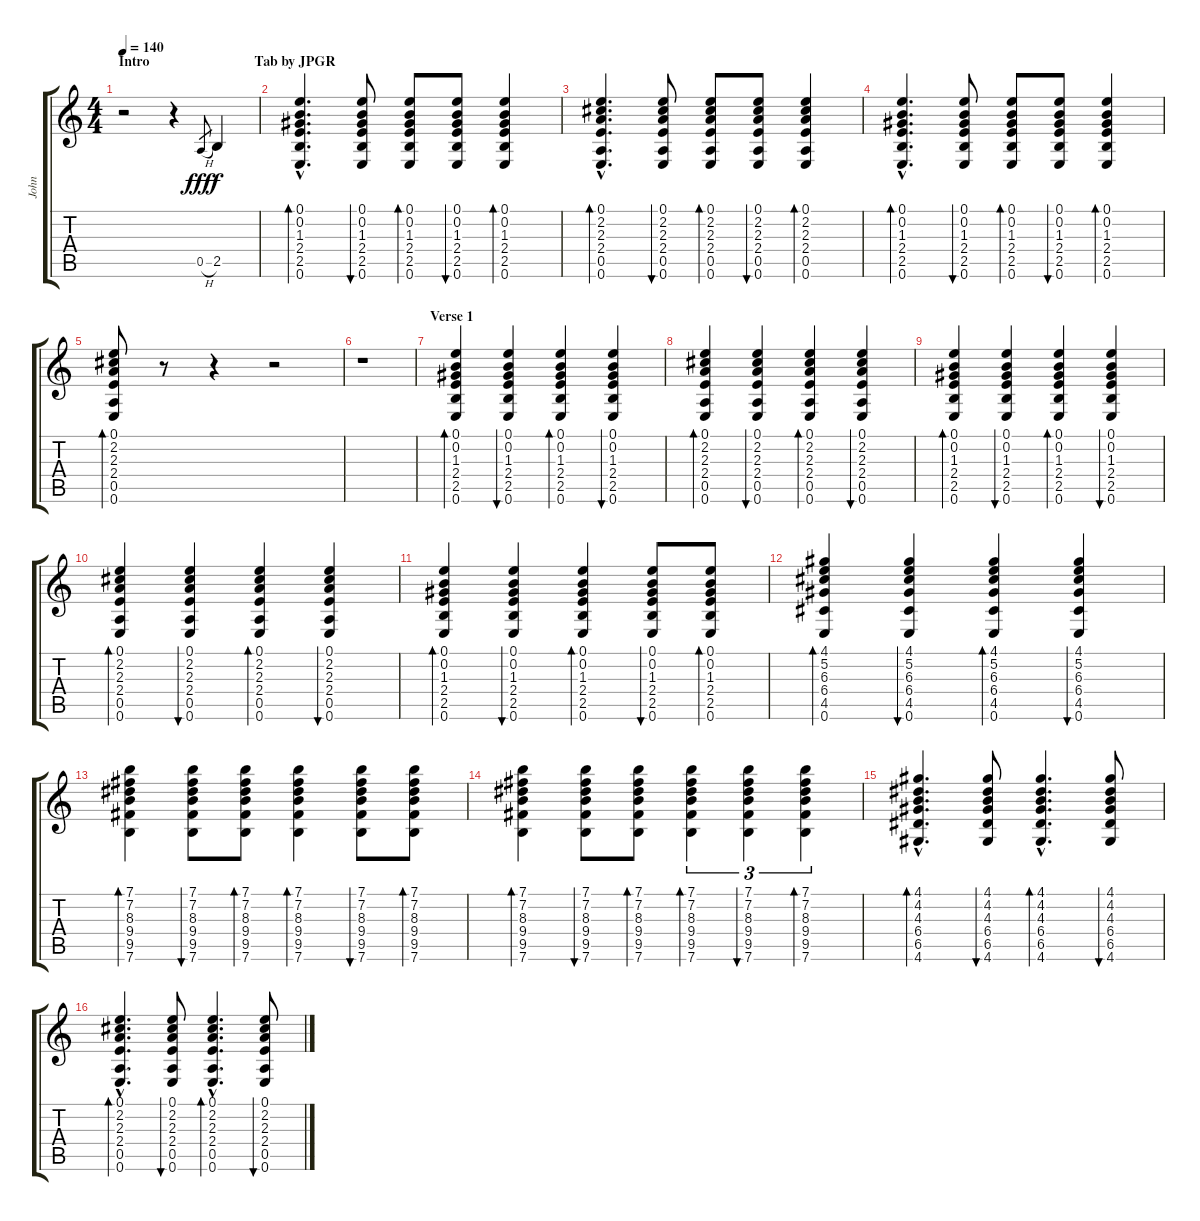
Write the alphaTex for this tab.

\track ("John" "John") {instrument acousticguitarnylon}
\staff {score tabs}
\tuning (E4 B3 G3 D3 A2 E2) {hide}
\ts (4 4)
\section ("" "Intro                              Tab by JPGR")
\tempo 140
\clef g2
\ks c
r.2{dy fff instrument acousticguitarnylon} r.4 0.5{h}.8{gr} 2.5.4{dy f volume 16} |
(0.1{hac} 0.2{hac} 1.3{hac} 2.4{hac} 2.5{hac} 0.6{hac}).4{d bd 60 volume 8} (0.1 0.2 1.3 2.4 2.5 0.6).8{bu 60} (0.1 0.2 1.3 2.4 2.5 0.6).8{bd 60} (0.1 0.2 1.3 2.4 2.5 0.6).8{bu 60} (0.1 0.2 1.3 2.4 2.5 0.6).4{bd 60} |
(0.1{hac} 2.2{hac} 2.3{hac} 2.4{hac} 0.5{hac} 0.6{hac}).4{d bd 60} (0.1 2.2 2.3 2.4 0.5 0.6).8{bu 60} (0.1 2.2 2.3 2.4 0.5 0.6).8{bd 60} (0.1 2.2 2.3 2.4 0.5 0.6).8{bu 60} (0.1 2.2 2.3 2.4 0.5 0.6).4{bd 60} |
(0.1{hac} 0.2{hac} 1.3{hac} 2.4{hac} 2.5{hac} 0.6{hac}).4{d bd 60} (0.1 0.2 1.3 2.4 2.5 0.6).8{bu 60} (0.1 0.2 1.3 2.4 2.5 0.6).8{bd 60} (0.1 0.2 1.3 2.4 2.5 0.6).8{bu 60} (0.1 0.2 1.3 2.4 2.5 0.6).4{bd 60} |
(0.1 2.2 2.3 2.4 0.5 0.6).8{bd 60 volume 12} r.8 r.4 r.2 |
r.1 |
\section ("" "Verse 1")
(0.1 0.2 1.3 2.4 2.5 0.6).4{bd 60 volume 9} (0.1 0.2 1.3 2.4 2.5 0.6).4{bu 60} (0.1 0.2 1.3 2.4 2.5 0.6).4{bd 60} (0.1 0.2 1.3 2.4 2.5 0.6).4{bu 60} |
(0.1 2.2 2.3 2.4 0.5 0.6).4{bd 60} (0.1 2.2 2.3 2.4 0.5 0.6).4{bu 60} (0.1 2.2 2.3 2.4 0.5 0.6).4{bd 60} (0.1 2.2 2.3 2.4 0.5 0.6).4{bu 60} |
(0.1 0.2 1.3 2.4 2.5 0.6).4{bd 60} (0.1 0.2 1.3 2.4 2.5 0.6).4{bu 60} (0.1 0.2 1.3 2.4 2.5 0.6).4{bd 60} (0.1 0.2 1.3 2.4 2.5 0.6).4{bu 60} |
(0.1 2.2 2.3 2.4 0.5 0.6).4{bd 60} (0.1 2.2 2.3 2.4 0.5 0.6).4{bu 60} (0.1 2.2 2.3 2.4 0.5 0.6).4{bd 60} (0.1 2.2 2.3 2.4 0.5 0.6).4{bu 60} |
(0.1 0.2 1.3 2.4 2.5 0.6).4{bd 60} (0.1 0.2 1.3 2.4 2.5 0.6).4{bu 60} (0.1 0.2 1.3 2.4 2.5 0.6).4{bd 60} (0.1 0.2 1.3 2.4 2.5 0.6).8{bu 60} (0.1 0.2 1.3 2.4 2.5 0.6).8{bd 60} |
(4.1 5.2 6.3 6.4 4.5 0.6).4{bd 60} (4.1 5.2 6.3 6.4 4.5 0.6).4{bu 60} (4.1 5.2 6.3 6.4 4.5 0.6).4{bd 60} (4.1 5.2 6.3 6.4 4.5 0.6).4{bu 60} |
(7.1 7.2 8.3 9.4 9.5 7.6).4{bd 60} (7.1 7.2 8.3 9.4 9.5 7.6).8{bu 60} (7.1 7.2 8.3 9.4 9.5 7.6).8{bd 60} (7.1 7.2 8.3 9.4 9.5 7.6).4{bd 60} (7.1 7.2 8.3 9.4 9.5 7.6).8{bu 60} (7.1 7.2 8.3 9.4 9.5 7.6).8{bd 60} |
(7.1 7.2 8.3 9.4 9.5 7.6).4{bd 60} (7.1 7.2 8.3 9.4 9.5 7.6).8{bu 60} (7.1 7.2 8.3 9.4 9.5 7.6).8{bd 60} (7.1 7.2 8.3 9.4 9.5 7.6).4{tu (3 2) bd 60} (7.1 7.2 8.3 9.4 9.5 7.6).4{tu (3 2) bu 60} (7.1 7.2 8.3 9.4 9.5 7.6).4{tu (3 2) bd 60} |
(4.1{hac} 4.2{hac} 4.3{hac} 6.4{hac} 6.5{hac} 4.6{hac}).4{d bd 60} (4.1 4.2 4.3 6.4 6.5 4.6).8{bu 60} (4.1{hac} 4.2{hac} 4.3{hac} 6.4{hac} 6.5{hac} 4.6{hac}).4{d bd 60} (4.1 4.2 4.3 6.4 6.5 4.6).8{bu 60} |
(0.1{hac} 2.2{hac} 2.3{hac} 2.4{hac} 0.5{hac} 0.6{hac}).4{d bd 60} (0.1 2.2 2.3 2.4 0.5 0.6).8{bu 60} (0.1{hac} 2.2{hac} 2.3{hac} 2.4{hac} 0.5{hac} 0.6{hac}).4{d bd 60} (0.1 2.2 2.3 2.4 0.5 0.6).8{bu 60}
